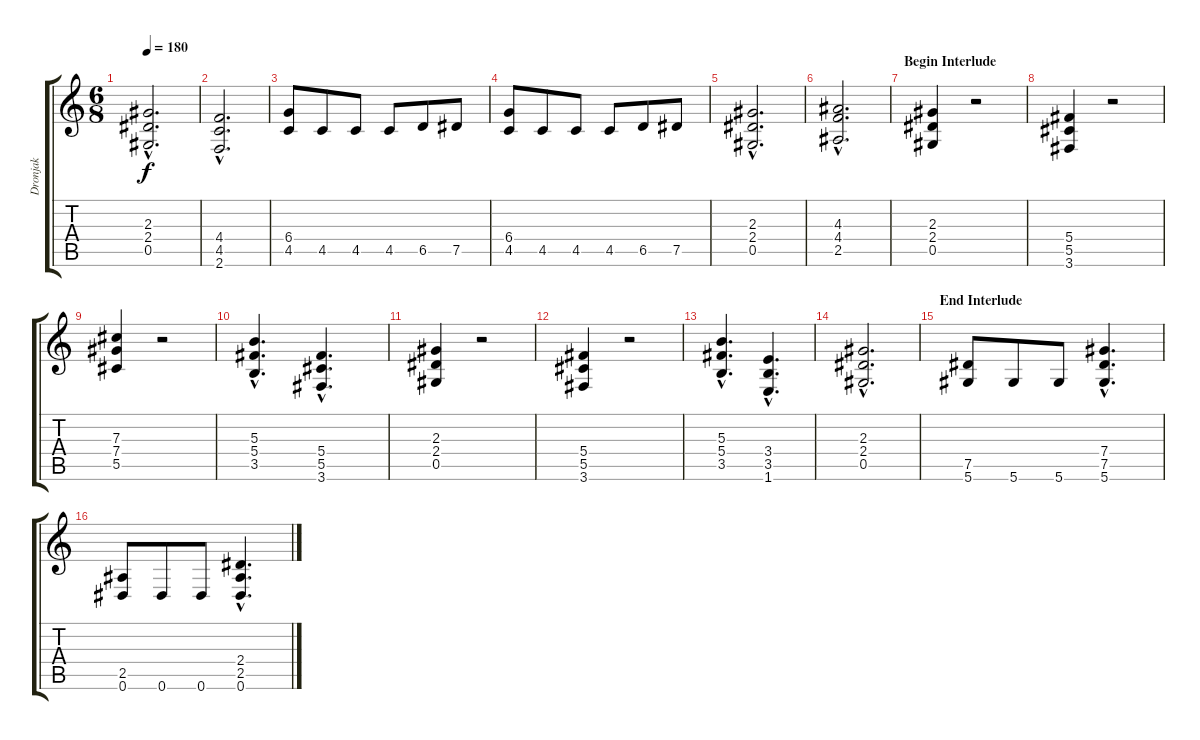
\track ("Dronjak" "Dronjak") {instrument distortionguitar}
\staff {score tabs}
\tuning (Eb4 Bb3 Gb3 Db3 Ab2 Eb2) {hide}
\ts (6 8)
\tempo 180
\clef g2
\ks c
(2.3{hac} 2.4{hac} 0.5{hac}).2{d dy f} |
(4.4{hac} 4.5{hac} 2.6{hac}).2{d} |
(6.4 4.5).8 4.5.8 4.5.8 4.5.8 6.5.8 7.5.8 |
(6.4 4.5).8 4.5.8 4.5.8 4.5.8 6.5.8 7.5.8 |
(2.3{hac} 2.4{hac} 0.5{hac}).2{d} |
(4.3{hac} 4.4{hac} 2.5{hac}).2{d} |
\section ("" "Begin Interlude")
(2.3 2.4 0.5).4 r.2 |
(5.4 5.5 3.6).4 r.2 |
(7.3 7.4 5.5).4 r.2 |
(5.3{hac} 5.4{hac} 3.5{hac}).4{d} (5.4{hac} 5.5{hac} 3.6{hac}).4{d} |
(2.3 2.4 0.5).4 r.2 |
(5.4 5.5 3.6).4 r.2 |
(5.3{hac} 5.4{hac} 3.5{hac}).4{d} (3.4{hac} 3.5{hac} 1.6{hac}).4{d} |
(2.3{hac} 2.4{hac} 0.5{hac}).2{d} |
\section ("" "End Interlude")
(7.5 5.6).8 5.6.8 5.6.8 (7.4{hac} 7.5{hac} 5.6{hac}).4{d} |
(2.5 0.6).8 0.6.8 0.6.8 (2.4{hac} 2.5{hac} 0.6{hac}).4{d}
